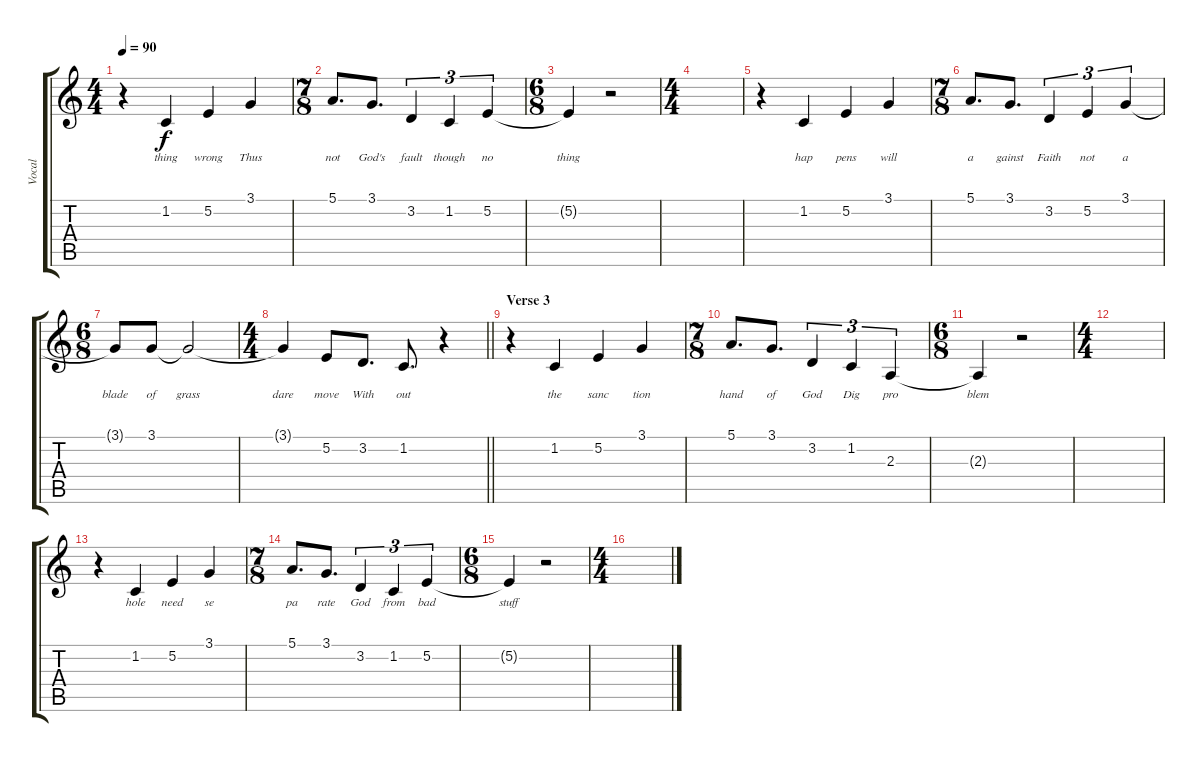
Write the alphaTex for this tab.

\track ("Vocal" "Vocal") {instrument acousticgrandpiano}
\staff {score tabs}
\tuning (E4 B3 G3 D3 A2 E2) {hide}
\ts (4 4)
\tempo 90
\clef g2
\ks c
r.4{dy f} 1.2.4{lyrics (0 "thing") lyrics (1 "") lyrics (2 "") lyrics (3 "") lyrics (4 "")} 5.2.4{lyrics (0 "wrong") lyrics (1 "") lyrics (2 "") lyrics (3 "") lyrics (4 "")} 3.1.4{lyrics (0 "Thus") lyrics (1 "") lyrics (2 "") lyrics (3 "") lyrics (4 "")} |
\ts (7 8)
5.1.8{d lyrics (0 "not") lyrics (1 "") lyrics (2 "") lyrics (3 "") lyrics (4 "")} 3.1.8{d lyrics (0 "God's") lyrics (1 "") lyrics (2 "") lyrics (3 "") lyrics (4 "")} 3.2.4{tu (3 2) lyrics (0 "fault") lyrics (1 "") lyrics (2 "") lyrics (3 "") lyrics (4 "")} 1.2.4{tu (3 2) lyrics (0 "though") lyrics (1 "") lyrics (2 "") lyrics (3 "") lyrics (4 "")} 5.2.4{tu (3 2) lyrics (0 "no") lyrics (1 "") lyrics (2 "") lyrics (3 "") lyrics (4 "")} |
\ts (6 8)
5.2{t}.4{lyrics (0 "thing") lyrics (1 "") lyrics (2 "") lyrics (3 "") lyrics (4 "")} r.2 |
\ts (4 4)
|
r.4 1.2.4{lyrics (0 "hap") lyrics (1 "") lyrics (2 "") lyrics (3 "") lyrics (4 "")} 5.2.4{lyrics (0 "pens") lyrics (1 "") lyrics (2 "") lyrics (3 "") lyrics (4 "")} 3.1.4{lyrics (0 "will") lyrics (1 "") lyrics (2 "") lyrics (3 "") lyrics (4 "")} |
\ts (7 8)
5.1.8{d lyrics (0 "a") lyrics (1 "") lyrics (2 "") lyrics (3 "") lyrics (4 "")} 3.1.8{d lyrics (0 "gainst") lyrics (1 "") lyrics (2 "") lyrics (3 "") lyrics (4 "")} 3.2.4{tu (3 2) lyrics (0 "Faith") lyrics (1 "") lyrics (2 "") lyrics (3 "") lyrics (4 "")} 5.2.4{tu (3 2) lyrics (0 "not") lyrics (1 "") lyrics (2 "") lyrics (3 "") lyrics (4 "")} 3.1.4{tu (3 2) lyrics (0 "a") lyrics (1 "") lyrics (2 "") lyrics (3 "") lyrics (4 "")} |
\ts (6 8)
3.1{t}.8{lyrics (0 "blade") lyrics (1 "") lyrics (2 "") lyrics (3 "") lyrics (4 "")} 3.1.8{lyrics (0 "of") lyrics (1 "") lyrics (2 "") lyrics (3 "") lyrics (4 "")} 3.1{t}.2{lyrics (0 "grass") lyrics (1 "") lyrics (2 "") lyrics (3 "") lyrics (4 "")} |
\ts (4 4)
\barLineRight lightlight
3.1{t}.4{lyrics (0 "dare") lyrics (1 "") lyrics (2 "") lyrics (3 "") lyrics (4 "")} 5.2.8{lyrics (0 "move") lyrics (1 "") lyrics (2 "") lyrics (3 "") lyrics (4 "")} 3.2.8{d lyrics (0 "With") lyrics (1 "") lyrics (2 "") lyrics (3 "") lyrics (4 "")} 1.2.8{d lyrics (0 "out") lyrics (1 "") lyrics (2 "") lyrics (3 "") lyrics (4 "")} r.4 |
\section ("" "Verse 3")
r.4 1.2.4{lyrics (0 "the") lyrics (1 "") lyrics (2 "") lyrics (3 "") lyrics (4 "")} 5.2.4{lyrics (0 "sanc") lyrics (1 "") lyrics (2 "") lyrics (3 "") lyrics (4 "")} 3.1.4{lyrics (0 "tion") lyrics (1 "") lyrics (2 "") lyrics (3 "") lyrics (4 "")} |
\ts (7 8)
5.1.8{d lyrics (0 "hand") lyrics (1 "") lyrics (2 "") lyrics (3 "") lyrics (4 "")} 3.1.8{d lyrics (0 "of") lyrics (1 "") lyrics (2 "") lyrics (3 "") lyrics (4 "")} 3.2.4{tu (3 2) lyrics (0 "God") lyrics (1 "") lyrics (2 "") lyrics (3 "") lyrics (4 "")} 1.2.4{tu (3 2) lyrics (0 "Dig") lyrics (1 "") lyrics (2 "") lyrics (3 "") lyrics (4 "")} 2.3.4{tu (3 2) lyrics (0 "pro") lyrics (1 "") lyrics (2 "") lyrics (3 "") lyrics (4 "")} |
\ts (6 8)
2.3{t}.4{lyrics (0 "blem") lyrics (1 "") lyrics (2 "") lyrics (3 "") lyrics (4 "")} r.2 |
\ts (4 4)
|
r.4 1.2.4{lyrics (0 "hole") lyrics (1 "") lyrics (2 "") lyrics (3 "") lyrics (4 "")} 5.2.4{lyrics (0 "need") lyrics (1 "") lyrics (2 "") lyrics (3 "") lyrics (4 "")} 3.1.4{lyrics (0 "se") lyrics (1 "") lyrics (2 "") lyrics (3 "") lyrics (4 "")} |
\ts (7 8)
5.1.8{d lyrics (0 "pa") lyrics (1 "") lyrics (2 "") lyrics (3 "") lyrics (4 "")} 3.1.8{d lyrics (0 "rate") lyrics (1 "") lyrics (2 "") lyrics (3 "") lyrics (4 "")} 3.2.4{tu (3 2) lyrics (0 "God") lyrics (1 "") lyrics (2 "") lyrics (3 "") lyrics (4 "")} 1.2.4{tu (3 2) lyrics (0 "from") lyrics (1 "") lyrics (2 "") lyrics (3 "") lyrics (4 "")} 5.2.4{tu (3 2) lyrics (0 "bad") lyrics (1 "") lyrics (2 "") lyrics (3 "") lyrics (4 "")} |
\ts (6 8)
5.2{t}.4{lyrics (0 "stuff") lyrics (1 "") lyrics (2 "") lyrics (3 "") lyrics (4 "")} r.2 |
\ts (4 4)
